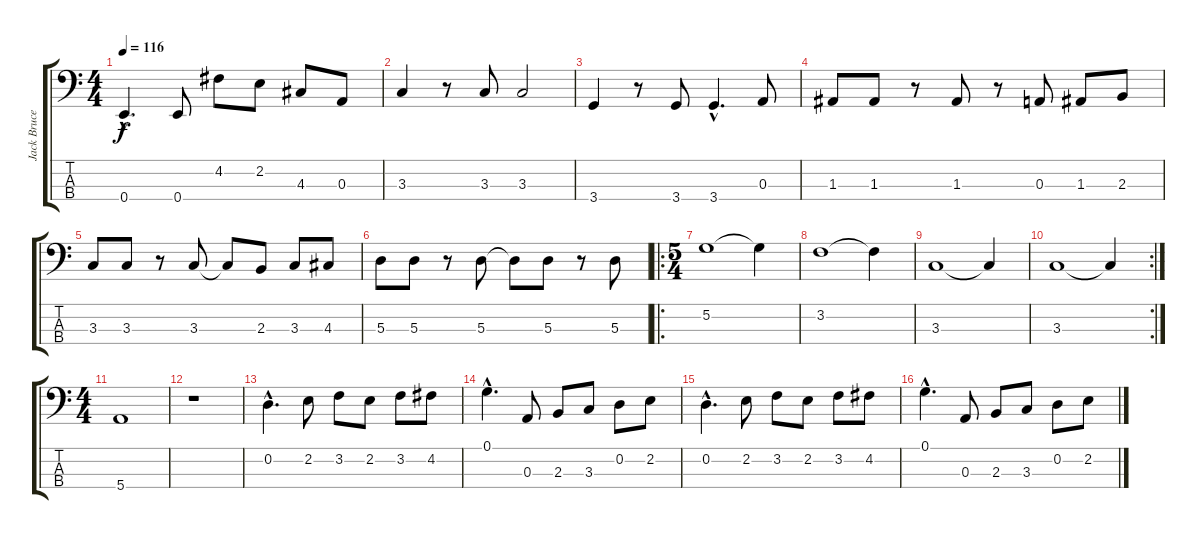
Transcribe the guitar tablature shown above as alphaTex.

\track ("Jack Bruce" "Jack Bruce") {instrument electricbassfinger}
\staff {score tabs}
\tuning (G2 D2 A1 E1) {hide}
\ts (4 4)
\tempo 116
\clef f4
\ks c
0.4{hac}.4{d dy f} 0.4.8 4.2.8 2.2.8 4.3.8 0.3.8 |
3.3.4 r.8 3.3.8 3.3.2 |
3.4.4 r.8 3.4.8 3.4{hac}.4{d} 0.3.8 |
1.3.8 1.3.8 r.8 1.3.8 r.8 0.3.8 1.3.8 2.3.8 |
3.3.8 3.3.8 r.8 3.3.8 3.3{t}.8 2.3.8 3.3.8 4.3.8 |
5.3.8 5.3.8 r.8 5.3.8 5.3{t}.8 5.3.8 r.8 5.3.8 |
\ro
\ts (5 4)
5.2.1{volume 10 instrument acousticbass} 5.2{t}.4 |
3.2.1{volume 10 instrument acousticbass} 3.2{t}.4 |
3.3.1{volume 10 instrument acousticbass} 3.3{t}.4 |
\rc 2
3.3.1{volume 10 instrument acousticbass} 3.3{t}.4 |
\ts (4 4)
5.4.1 |
r.1 |
0.2{hac}.4{d} 2.2.8 3.2.8 2.2.8 3.2.8 4.2.8 |
0.1{hac}.4{d} 0.3.8 2.3.8 3.3.8 0.2.8 2.2.8 |
0.2{hac}.4{d} 2.2.8 3.2.8 2.2.8 3.2.8 4.2.8 |
0.1{hac}.4{d} 0.3.8 2.3.8 3.3.8 0.2.8 2.2.8
